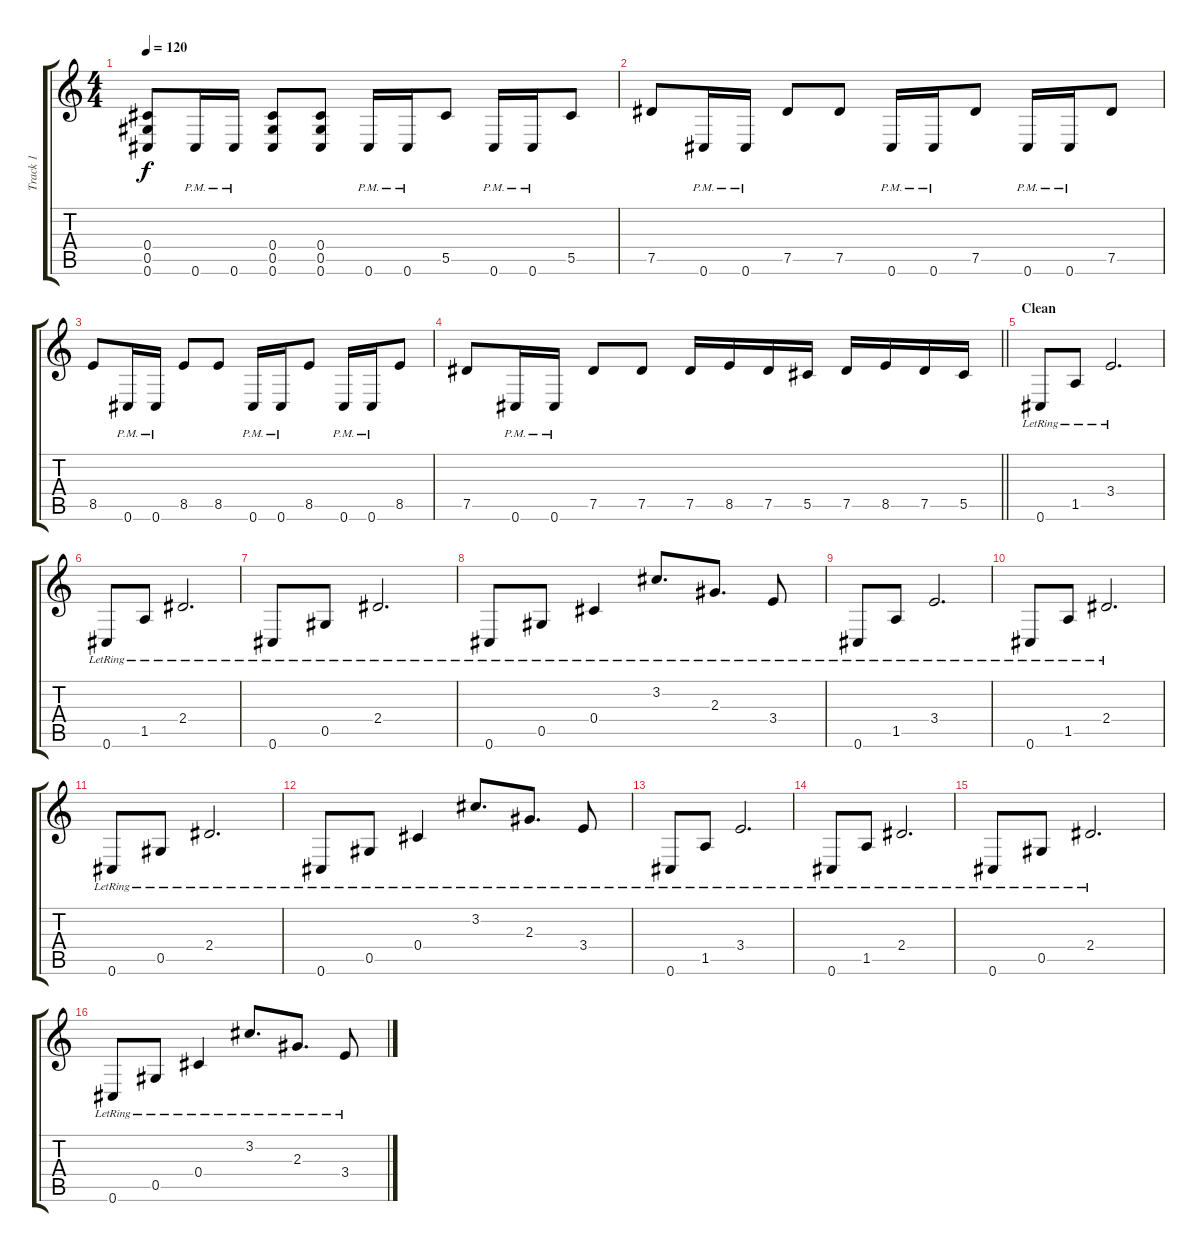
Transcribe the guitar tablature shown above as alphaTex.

\track ("Track 1" "Track 1") {instrument distortionguitar}
\staff {score tabs}
\tuning (Eb4 Bb3 Gb3 Db3 Ab2 Db2) {hide}
\ts (4 4)
\tempo 120
\clef g2
\ks c
(0.4 0.5 0.6).8{dy f} 0.6{pm}.16 0.6{pm}.16 (0.4 0.5 0.6).8 (0.4 0.5 0.6).8 0.6{pm}.16 0.6{pm}.16 5.5.8 0.6{pm}.16 0.6{pm}.16 5.5.8 |
7.5.8 0.6{pm}.16 0.6{pm}.16 7.5.8 7.5.8 0.6{pm}.16 0.6{pm}.16 7.5.8 0.6{pm}.16 0.6{pm}.16 7.5.8 |
8.5.8 0.6{pm}.16 0.6{pm}.16 8.5.8 8.5.8 0.6{pm}.16 0.6{pm}.16 8.5.8 0.6{pm}.16 0.6{pm}.16 8.5.8 |
\barLineRight lightlight
7.5.8 0.6{pm}.16 0.6{pm}.16 7.5.8 7.5.8 7.5.16 8.5.16 7.5.16 5.5.16 7.5.16 8.5.16 7.5.16 5.5.16 |
\section ("" "Clean")
0.6{lr}.8{instrument electricguitarclean} 1.5{lr}.8 3.4{lr}.2{d} |
0.6{lr}.8 1.5{lr}.8 2.4{lr}.2{d} |
0.6{lr}.8 0.5{lr}.8 2.4{lr}.2{d} |
0.6{lr}.8 0.5{lr}.8 0.4{lr}.4 3.2{lr}.8{d} 2.3{lr}.8{d} 3.4{lr}.8 |
0.6{lr}.8 1.5{lr}.8 3.4{lr}.2{d} |
0.6{lr}.8 1.5{lr}.8 2.4{lr}.2{d} |
0.6{lr}.8 0.5{lr}.8 2.4{lr}.2{d} |
0.6{lr}.8 0.5{lr}.8 0.4{lr}.4 3.2{lr}.8{d} 2.3{lr}.8{d} 3.4{lr}.8 |
0.6{lr}.8 1.5{lr}.8 3.4{lr}.2{d} |
0.6{lr}.8 1.5{lr}.8 2.4{lr}.2{d} |
0.6{lr}.8 0.5{lr}.8 2.4{lr}.2{d} |
0.6{lr}.8 0.5{lr}.8 0.4{lr}.4 3.2{lr}.8{d} 2.3{lr}.8{d} 3.4{lr}.8
